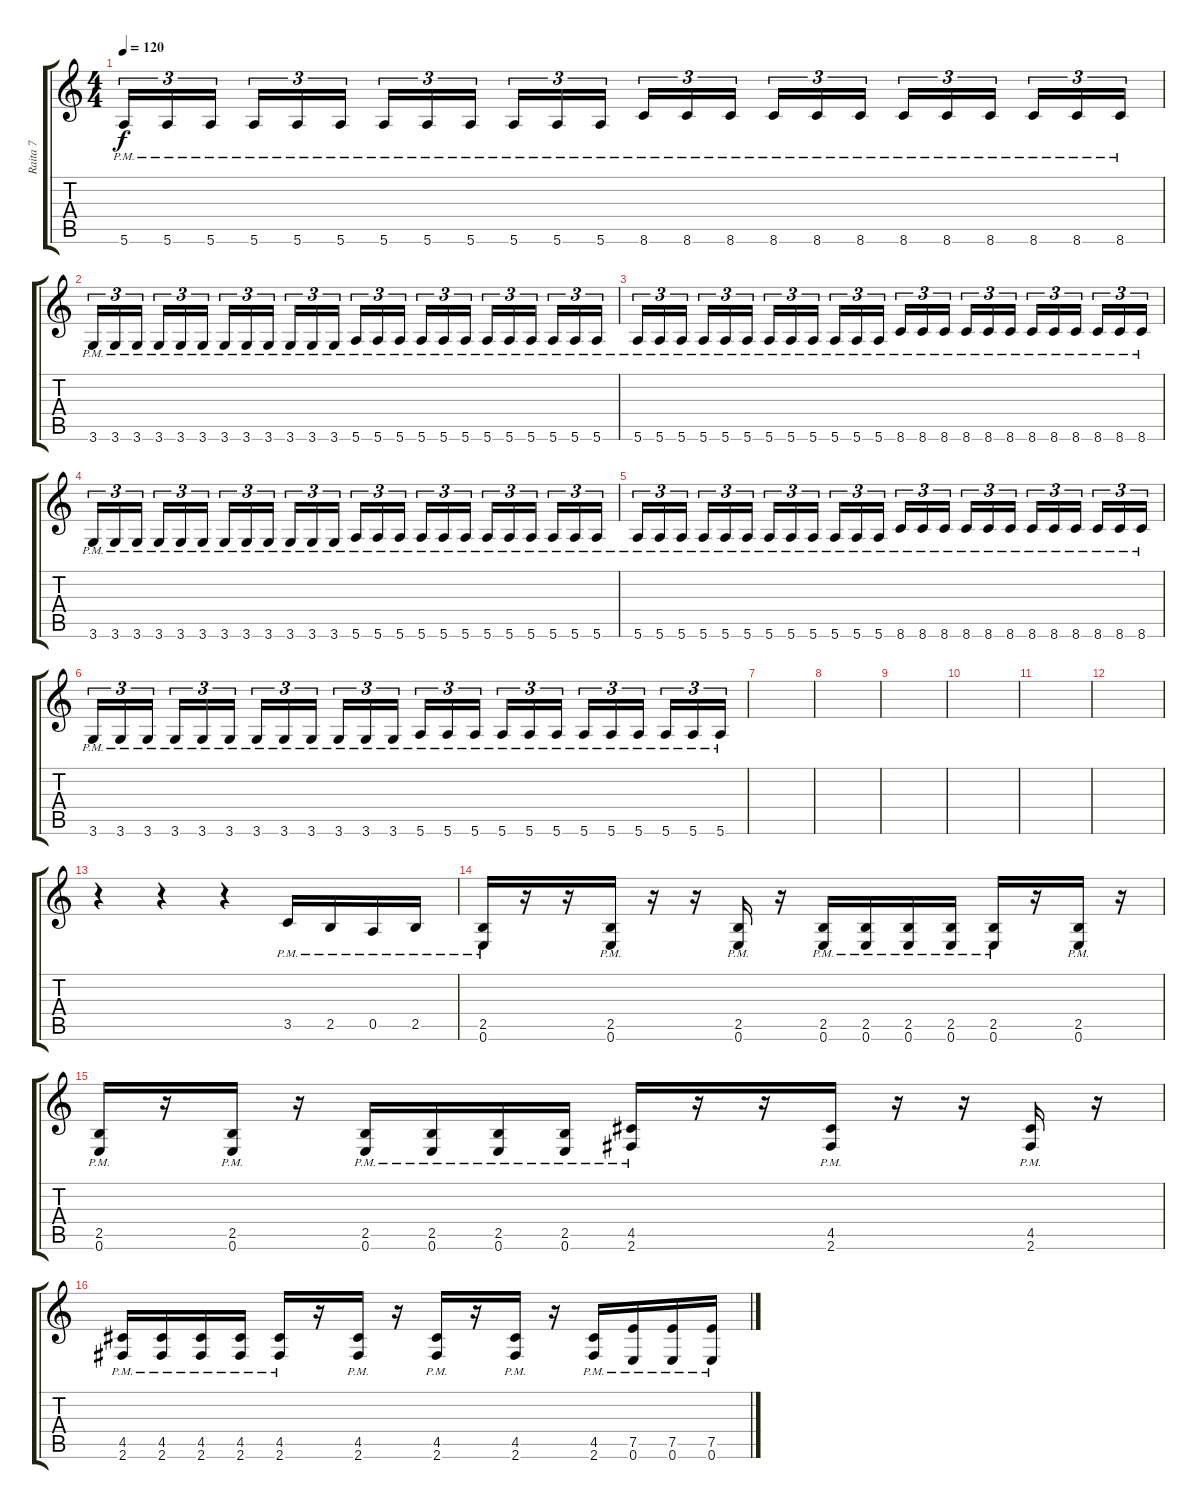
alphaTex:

\track ("Raita 7" "Raita 7") {instrument distortionguitar}
\staff {score tabs}
\tuning (E4 B3 G3 D3 A2 E2) {hide}
\ts (4 4)
\tempo 120
\clef g2
\ks c
5.6{pm}.16{tu (3 2) dy f} 5.6{pm}.16{tu (3 2)} 5.6{pm}.16{tu (3 2) beam splitsecondary} 5.6{pm}.16{tu (3 2)} 5.6{pm}.16{tu (3 2)} 5.6{pm}.16{tu (3 2)} 5.6{pm}.16{tu (3 2)} 5.6{pm}.16{tu (3 2)} 5.6{pm}.16{tu (3 2) beam splitsecondary} 5.6{pm}.16{tu (3 2)} 5.6{pm}.16{tu (3 2)} 5.6{pm}.16{tu (3 2)} 8.6{pm}.16{tu (3 2)} 8.6{pm}.16{tu (3 2)} 8.6{pm}.16{tu (3 2) beam splitsecondary} 8.6{pm}.16{tu (3 2)} 8.6{pm}.16{tu (3 2)} 8.6{pm}.16{tu (3 2)} 8.6{pm}.16{tu (3 2)} 8.6{pm}.16{tu (3 2)} 8.6{pm}.16{tu (3 2) beam splitsecondary} 8.6{pm}.16{tu (3 2)} 8.6{pm}.16{tu (3 2)} 8.6{pm}.16{tu (3 2)} |
3.6{pm}.16{tu (3 2)} 3.6{pm}.16{tu (3 2)} 3.6{pm}.16{tu (3 2) beam splitsecondary} 3.6{pm}.16{tu (3 2)} 3.6{pm}.16{tu (3 2)} 3.6{pm}.16{tu (3 2)} 3.6{pm}.16{tu (3 2)} 3.6{pm}.16{tu (3 2)} 3.6{pm}.16{tu (3 2) beam splitsecondary} 3.6{pm}.16{tu (3 2)} 3.6{pm}.16{tu (3 2)} 3.6{pm}.16{tu (3 2)} 5.6{pm}.16{tu (3 2)} 5.6{pm}.16{tu (3 2)} 5.6{pm}.16{tu (3 2) beam splitsecondary} 5.6{pm}.16{tu (3 2)} 5.6{pm}.16{tu (3 2)} 5.6{pm}.16{tu (3 2)} 5.6{pm}.16{tu (3 2)} 5.6{pm}.16{tu (3 2)} 5.6{pm}.16{tu (3 2) beam splitsecondary} 5.6{pm}.16{tu (3 2)} 5.6{pm}.16{tu (3 2)} 5.6{pm}.16{tu (3 2)} |
5.6{pm}.16{tu (3 2)} 5.6{pm}.16{tu (3 2)} 5.6{pm}.16{tu (3 2) beam splitsecondary} 5.6{pm}.16{tu (3 2)} 5.6{pm}.16{tu (3 2)} 5.6{pm}.16{tu (3 2)} 5.6{pm}.16{tu (3 2)} 5.6{pm}.16{tu (3 2)} 5.6{pm}.16{tu (3 2) beam splitsecondary} 5.6{pm}.16{tu (3 2)} 5.6{pm}.16{tu (3 2)} 5.6{pm}.16{tu (3 2)} 8.6{pm}.16{tu (3 2)} 8.6{pm}.16{tu (3 2)} 8.6{pm}.16{tu (3 2) beam splitsecondary} 8.6{pm}.16{tu (3 2)} 8.6{pm}.16{tu (3 2)} 8.6{pm}.16{tu (3 2)} 8.6{pm}.16{tu (3 2)} 8.6{pm}.16{tu (3 2)} 8.6{pm}.16{tu (3 2) beam splitsecondary} 8.6{pm}.16{tu (3 2)} 8.6{pm}.16{tu (3 2)} 8.6{pm}.16{tu (3 2)} |
3.6{pm}.16{tu (3 2)} 3.6{pm}.16{tu (3 2)} 3.6{pm}.16{tu (3 2) beam splitsecondary} 3.6{pm}.16{tu (3 2)} 3.6{pm}.16{tu (3 2)} 3.6{pm}.16{tu (3 2)} 3.6{pm}.16{tu (3 2)} 3.6{pm}.16{tu (3 2)} 3.6{pm}.16{tu (3 2) beam splitsecondary} 3.6{pm}.16{tu (3 2)} 3.6{pm}.16{tu (3 2)} 3.6{pm}.16{tu (3 2)} 5.6{pm}.16{tu (3 2)} 5.6{pm}.16{tu (3 2)} 5.6{pm}.16{tu (3 2) beam splitsecondary} 5.6{pm}.16{tu (3 2)} 5.6{pm}.16{tu (3 2)} 5.6{pm}.16{tu (3 2)} 5.6{pm}.16{tu (3 2)} 5.6{pm}.16{tu (3 2)} 5.6{pm}.16{tu (3 2) beam splitsecondary} 5.6{pm}.16{tu (3 2)} 5.6{pm}.16{tu (3 2)} 5.6{pm}.16{tu (3 2)} |
5.6{pm}.16{tu (3 2)} 5.6{pm}.16{tu (3 2)} 5.6{pm}.16{tu (3 2) beam splitsecondary} 5.6{pm}.16{tu (3 2)} 5.6{pm}.16{tu (3 2)} 5.6{pm}.16{tu (3 2)} 5.6{pm}.16{tu (3 2)} 5.6{pm}.16{tu (3 2)} 5.6{pm}.16{tu (3 2) beam splitsecondary} 5.6{pm}.16{tu (3 2)} 5.6{pm}.16{tu (3 2)} 5.6{pm}.16{tu (3 2)} 8.6{pm}.16{tu (3 2)} 8.6{pm}.16{tu (3 2)} 8.6{pm}.16{tu (3 2) beam splitsecondary} 8.6{pm}.16{tu (3 2)} 8.6{pm}.16{tu (3 2)} 8.6{pm}.16{tu (3 2)} 8.6{pm}.16{tu (3 2)} 8.6{pm}.16{tu (3 2)} 8.6{pm}.16{tu (3 2) beam splitsecondary} 8.6{pm}.16{tu (3 2)} 8.6{pm}.16{tu (3 2)} 8.6{pm}.16{tu (3 2)} |
3.6{pm}.16{tu (3 2)} 3.6{pm}.16{tu (3 2)} 3.6{pm}.16{tu (3 2) beam splitsecondary} 3.6{pm}.16{tu (3 2)} 3.6{pm}.16{tu (3 2)} 3.6{pm}.16{tu (3 2)} 3.6{pm}.16{tu (3 2)} 3.6{pm}.16{tu (3 2)} 3.6{pm}.16{tu (3 2) beam splitsecondary} 3.6{pm}.16{tu (3 2)} 3.6{pm}.16{tu (3 2)} 3.6{pm}.16{tu (3 2)} 5.6{pm}.16{tu (3 2)} 5.6{pm}.16{tu (3 2)} 5.6{pm}.16{tu (3 2) beam splitsecondary} 5.6{pm}.16{tu (3 2)} 5.6{pm}.16{tu (3 2)} 5.6{pm}.16{tu (3 2)} 5.6{pm}.16{tu (3 2)} 5.6{pm}.16{tu (3 2)} 5.6{pm}.16{tu (3 2) beam splitsecondary} 5.6{pm}.16{tu (3 2)} 5.6{pm}.16{tu (3 2)} 5.6{pm}.16{tu (3 2)} |
|
|
|
|
|
|
r.4 r.4 r.4 3.5{pm}.16 2.5{pm}.16 0.5{pm}.16 2.5{pm}.16 |
(2.5{pm} 0.6{pm}).16 r.16 r.16 (2.5{pm} 0.6{pm}).16 r.16 r.16 (2.5{pm} 0.6{pm}).16 r.16 (2.5{pm} 0.6{pm}).16 (2.5{pm} 0.6{pm}).16 (2.5{pm} 0.6{pm}).16 (2.5{pm} 0.6{pm}).16 (2.5{pm} 0.6{pm}).16 r.16 (2.5{pm} 0.6{pm}).16 r.16 |
(2.5{pm} 0.6{pm}).16 r.16 (2.5{pm} 0.6{pm}).16 r.16 (2.5{pm} 0.6{pm}).16 (2.5{pm} 0.6{pm}).16 (2.5{pm} 0.6{pm}).16 (2.5{pm} 0.6{pm}).16 (4.5{pm} 2.6{pm}).16 r.16 r.16 (4.5{pm} 2.6{pm}).16 r.16 r.16 (4.5{pm} 2.6{pm}).16 r.16 |
(4.5{pm} 2.6{pm}).16 (4.5{pm} 2.6{pm}).16 (4.5{pm} 2.6{pm}).16 (4.5{pm} 2.6{pm}).16 (4.5{pm} 2.6{pm}).16 r.16 (4.5{pm} 2.6{pm}).16 r.16 (4.5{pm} 2.6{pm}).16 r.16 (4.5{pm} 2.6{pm}).16 r.16 (4.5{pm} 2.6{pm}).16 (7.5{pm} 0.6{pm}).16 (7.5{pm} 0.6{pm}).16 (7.5{pm} 0.6{pm}).16
